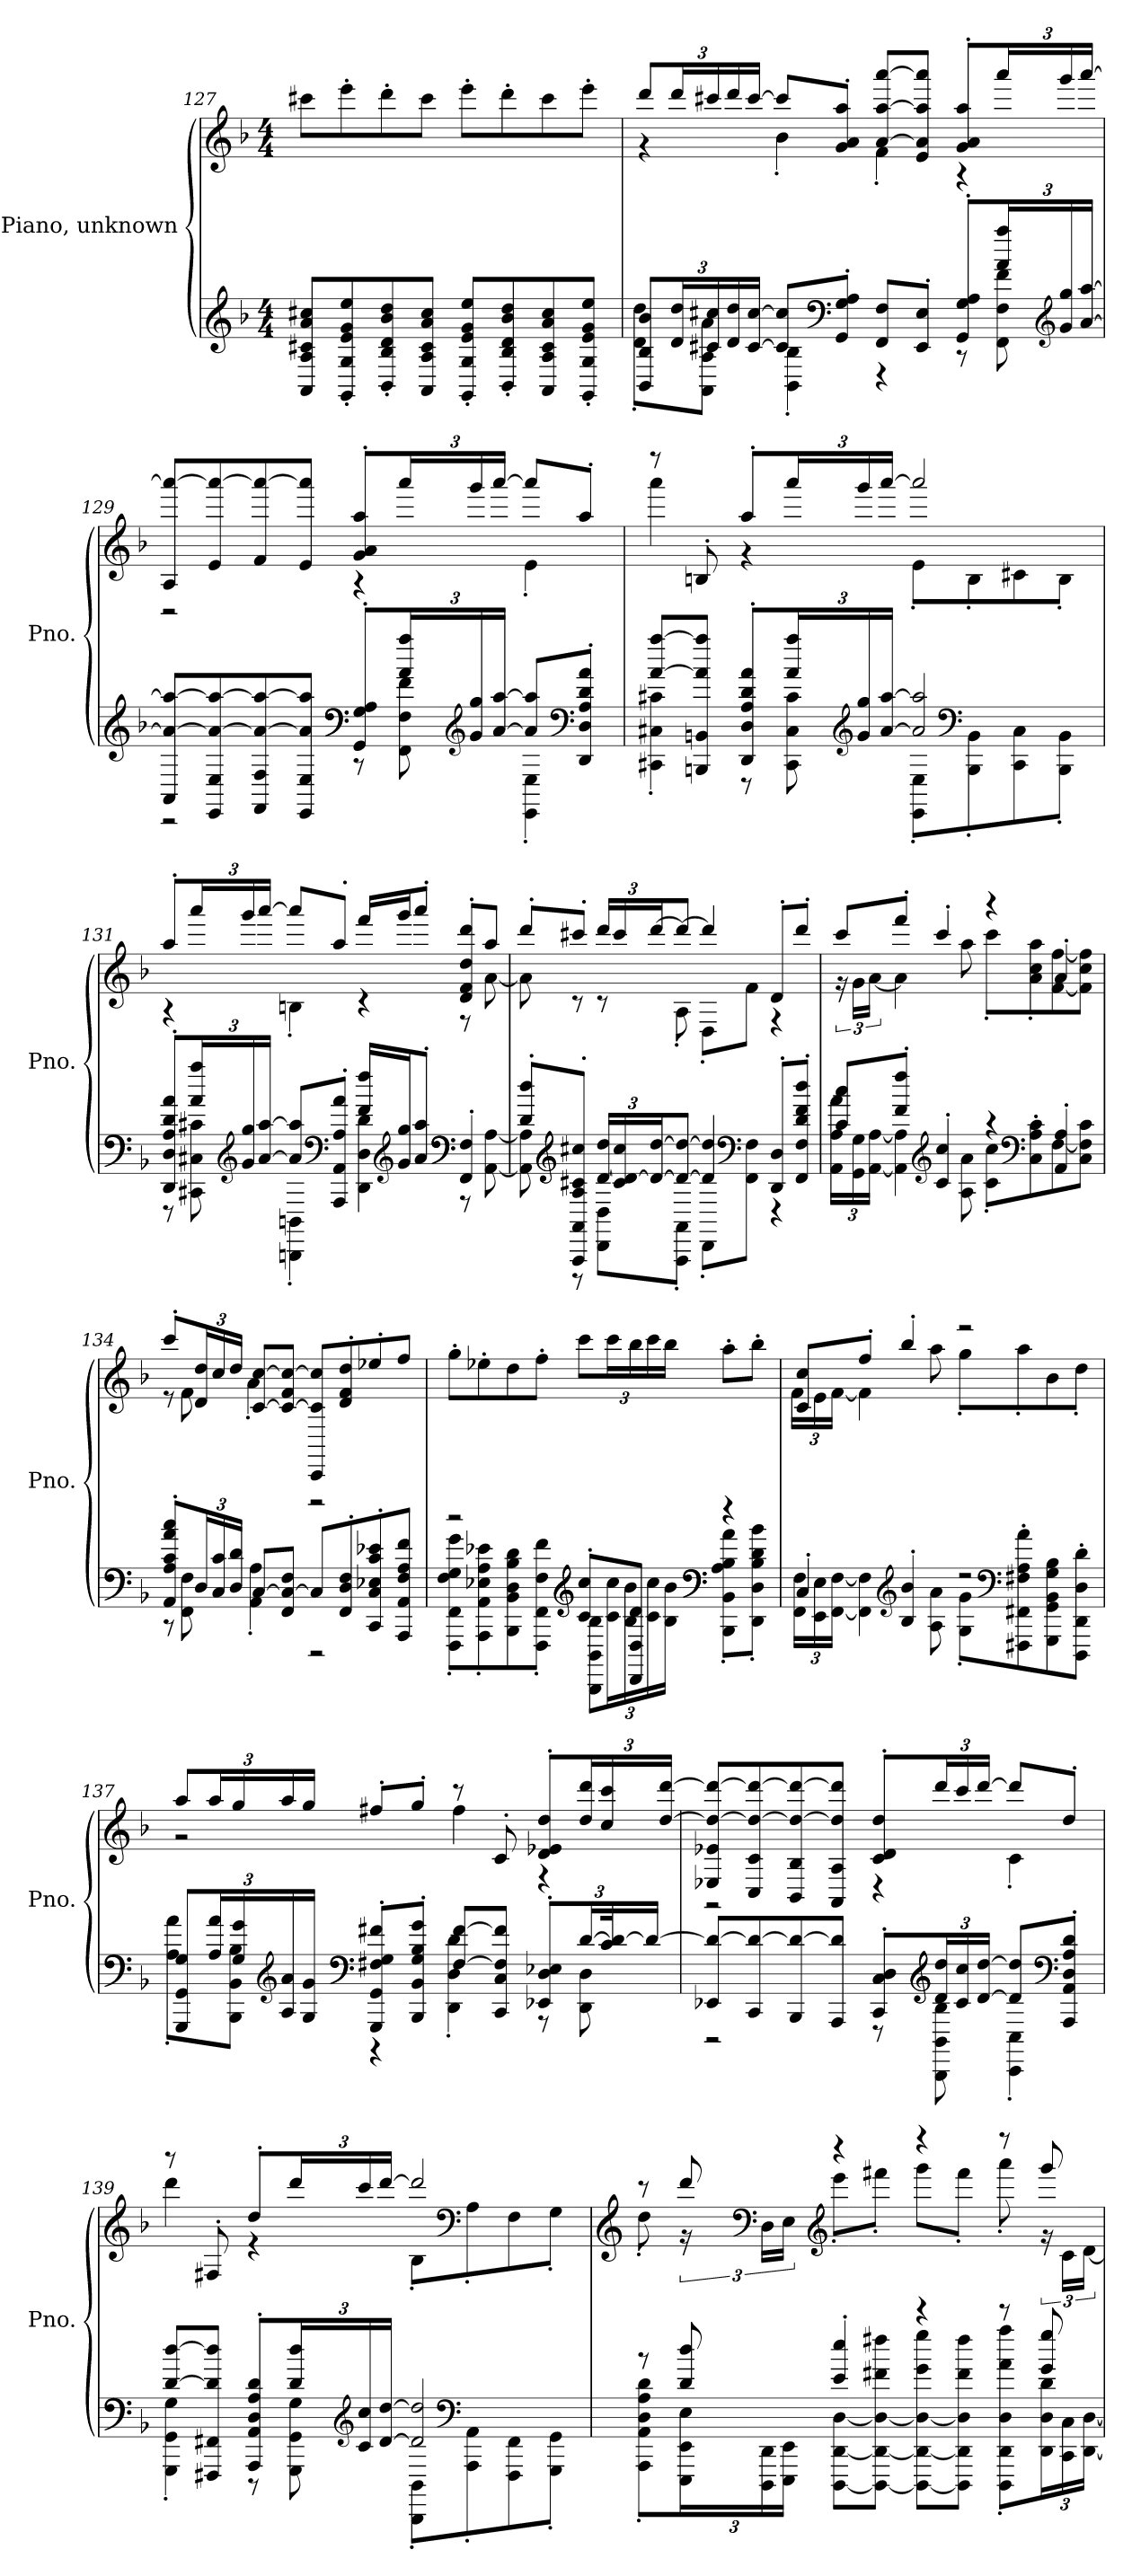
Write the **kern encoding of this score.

**kern	**kern
*part1	*part1
*staff2	*staff1
*I"Piano, unknown	*
*I'Pno.	*
*clefG2	*clefG2
*k[b-]	*k[b-]
*M4/4	*M4/4
=127	=127
8AA/ 8A/ 8c#X/ 8a/ 8cc#X/L	8ccc#X\L
8GG/' 8G/' 8e/' 8g/' 8ee/'	8eee'\
8BB-/' 8B-/' 8d/' 8b-/' 8dd/'	8ddd'\
8AA/ 8A/ 8c#/ 8a/ 8cc#/J	8ccc#\J
8GG/' 8G/' 8e/' 8g/' 8ee/'L	8eee'\L
8BB-/' 8B-/' 8d/' 8b-/' 8dd/'	8ddd'\
8AA/ 8A/ 8c#/ 8a/ 8cc#/	8ccc#\
8GG/' 8G/' 8e/' 8g/' 8ee/'J	8eee'\J
!!LO:LB:g=z
=128	=128
*Xbrackettup	*Xbrackettup
*^	*^
12BB-/ 12B-/ 12b-/L	8d\' 8dd\'L	12ddd/L	4r
24d/ 24dd/L	.	24ddd/L	.
24c#X/ 24cc#X/	8AA\ 8A\ 8a\J	24ccc#X/	.
24d/ 24dd/	.	24ddd/	.
[24c#/ [24cc#/JJ	.	[24ccc#/JJ	.
8c#/] 8cc#/]L	4BB-\' 4B-\'	8ccc#/L]	4b-'\
*clefF4	*	*	*
8GG/' 8G/' 8A/'J	.	8g/' 8a/' 8aa/'J	.
8FF/ 8F/L	4r	[8a/ [8aa/ [8aaa/L	4f'\
8EE/' 8E/'J	.	8e/ 8a/] 8aa/] 8aaa/]J	.
8GG/' 8G/' 8A/'L	8r	8g/' 8a/' 8aa/'L	4r
24a/ 24aa/L	8FF\ 8F\ 8f\	24aaa/L	.
*clefG2	*	*	*
24g/ 24gg/	.	24ggg/	.
[24a/ [24aa/JJ	.	[24aaa/JJ	.
=129	=129	=129	=129
8AA/ 8a/_ 8aa/_L	2r	8A/ 8aaa/_L	2r
8EE/ 8E/ 8a/_ 8aa/_	.	8e/ 8aaa/_	.
8FF/ 8F/ 8a/_ 8aa/_	.	8f/ 8aaa/_	.
8EE/ 8E/ 8a/] 8aa/]J	.	8e/ 8aaa/]J	.
*clefF4	*	*	*
8GG/' 8G/' 8A/'L	8r	8g/' 8a/' 8aa/'L	4r
24a/ 24aa/L	8FF\ 8F\ 8f\	24aaa/L	.
*clefG2	*	*	*
24g/ 24gg/	.	24ggg/	.
[24a/ [24aa/JJ	.	[24aaa/JJ	.
8a/] 8aa/]L	4EE\' 4E\'	8aaa/L]	4e'\
*clefF4	*	*	*
8DD/' 8D/' 8A/' 8d/' 8a/'J	.	8aa'/J	.
!!LO:LB:g=z	!!
=130	=130	=130	=130
[8a/ [8aa/L	4CC#X\' 4C#X\' 4c#X\'	8r	4aaa\
8BBBn/ 8BBn/ 8a/] 8aa/]J	.	8Bn'/	.
8DD/' 8D/' 8A/' 8d/' 8a/'L	8r	8aa'/L	4r
24a/ 24aa/L	8CC#\ 8C#\ 8c#\	24aaa/L	.
*clefG2	*	*	*
24g/ 24gg/	.	24ggg/	.
[24a/ [24aa/JJ	.	[24aaa/JJ	.
2a/] 2aa/]	8EE\' 8E\'L	2aaa/]	8e'\L
*clefF4	*	*	*
.	8BBB\' 8BB\'	.	8B'\
.	8CC#\ 8C#\	.	8c#X\
.	8BBB\' 8BB\'J	.	8B'\J
=131	=131	=131	=131
8DD/' 8D/' 8A/' 8d/' 8a/'L	8r	8aa'/L	4r
24a/ 24aa/L	8CC#X\ 8C#X\ 8c#X\	24aaa/L	.
*clefG2	*	*	*
24g/ 24gg/	.	24ggg/	.
[24a/ [24aa/JJ	.	[24aaa/JJ	.
8a/] 8aa/]L	4BBBn\' 4BBn\'	8aaa/L]	4Bn'\
*clefF4	*	*	*
8AAA/' 8AA/' 8A/' 8a/'J	.	8aa'/J	.
16f/ 16ff/LL	4DD\ 4D\ 4d\	16fff/LL	4r
*clefG2	*	*	*
16g/ 16gg/J	.	16ggg/J	.
8a/' 8aa/'J	.	8aaa'/J	.
*clefF4	*	*	*
4FF/' 4F/'	8r	8d/' 8f/' 8dd/' 8ddd/'L	8r
.	[8AA\ [8A\	8aa/J	[8a\
!!LO:LB:g=z	!!
=132	=132	=132	=132
8d/' 8dd/'L	8AA\] 8A\]	8ddd'/L	8a\]
*clefG2	*	*	*
8AAA/' 8AA/' 8A/' 8c#X/' 8cc#X/'J	8r	8ccc#X'/J	8r
[24d/ 24dd/LL	8DD\ 8D\L	24ddd/LL	8r
24c#/ 24d/_ 24cc#/	.	24ccc#/	.
24d/_ [24dd/J	.	[24ddd/J	.
8d/_ 8dd/_J	8AAA\' 8AA\'J	8ddd/J_	8A'\
4d/] 4dd/]	8DD'\L	4ddd/]	8D'\L
*clefF4	*	*	*
.	8FF\ 8F\J	.	8f\J
8DD/' 8D/'L	4r	8d'/L	4r
8FF/' 8F/' 8d/' 8f/' 8dd/'J	.	8ddd'/J	.
=133	=133	=133	=133
*	*	*	*brackettup
8c/ 8cc/L	24AA\ 24A\ 24a\LL	8ccc/L	24r
.	24GG\ 24G\	.	24g\LL
.	[24AA\ [24A\JJ	.	[24a\JJ
8f/' 8ff/'J	4AA\] 4A\]	8fff'/J	4a\]
*clefG2	*	*	*
4c/' 4cc/'	.	4ccc'/	.
.	8A\ 8a\	.	8aa\
4r	8c\' 8cc\'L	4r	8ccc'\L
*clefF4	*	*	*
.	8C\' 8A\' 8c\'	.	8a\' 8cc\' 8aa\'
4AA/' 4A/'	[8F\	4a'/	[8f\ [8ff\
.	8C\ 8F\] 8c\J	.	8f\] 8cc\ 8ff\]J
!!LO:LB:g=z	!!
=134	=134	=134	=134
8AA/' 8A/' 8c/' 8a/' 8cc/'L	8r	8ccc'/L	8r
*	*	*Xbrackettup	*
24D/L	8FF\ 8F\	24d/ 24dd/L	8f\
24C/ 24c/	.	24cc/	.
24D/ 24d/JJ	.	24dd/JJ	.
[8C/L	4AA\' 4A\'	[8c/ [8cc/L	4a'\
8FF/ 8C/_ 8F/J	.	8c/_ 8f/ 8cc/_J	.
8C/L]	2r	8CC/ 8c/] 8cc/]L	2r
8FF/' 8D/' 8F/'	.	8d/' 8f/' 8dd/'	.
8CC/' 8C/' 8E-X/' 8c/' 8e-X/'	.	8ee-X'/	.
8AAA/ 8AA/ 8F/ 8A/ 8f/J	.	8ff/J	.
*	*	*v	*v
=135	=135	=135
2r	8FFF\' 8FF\' 8F\' 8G\' 8g\'L	8gg'\L
.	8AAA\' 8AA\' 8E-X\' 8A\' 8e-X\'	8ee-X'\
.	8BBB-\ 8BB-\ 8D\ 8B-\ 8d\	8dd\
.	8FFF\' 8FF\' 8F\' 8f\'J	8ff'\J
*clefG2	*	*
8c/' 8cc/'L	12BBB-\ 12BB-\ 12B-\L	12ccc\L
.	24c\ 24cc\L	24ccc\L
8DD/ 8D/ 8d/J	24B-\ 24b-\	24bb-\
.	24c\ 24cc\	24ccc\
.	24B-\ 24b-\JJ	24bb-\JJ
*clefF4	*	*
4r	8BBB-\' 8BB-\' 8A\' 8B-\' 8a\'L	8aa'\L
.	8DD\' 8D\' 8B-\' 8d\' 8b-\'J	8bb-'\J
!!LO:PB:g=z
=136	=136	=136
*	*	*^
4C'/	24FF\ 24F\LL	8c/ 8cc/L	24f\LL
.	24EE\ 24E\	.	24e\
.	[24FF\ [24F\JJ	.	[24f\JJ
.	4FF\] 4F\]	8ff'/J	4f\]
*clefG2	*	*	*
4B-/' 4b-/'	.	4bb-'/	.
.	8A\ 8a\	.	8aa\
2r	8G\' 8g\'L	2r	8gg'\L
*clefF4	*	*	*
.	8FFF#X\' 8FF#X\' 8F#X\' 8A\' 8a\'	.	8aa'\
.	8GGG\ 8GG\ 8BB-\ 8G\ 8B-\	.	8b-\
.	8DDD\' 8DD\' 8D\' 8d\'J	.	8dd'\J
=137	=137	=137	=137
12GGG/ 12GG/ 12G/L	8A\' 8a\'L	12aa/L	2r
24A/ 24a/L	.	24aa/L	.
24G/ 24g/	8BBB-\ 8BB-\ 8B-\J	24gg/	.
*clefG2	*	*	*
24A/ 24a/	.	24aa/	.
24G/ 24g/JJ	.	24gg/JJ	.
*clefF4	*	*	*
8GGG/' 8GG/' 8F#X/' 8G/' 8f#X/'L	4r	8ff#X'/L	.
8BBB-/' 8BB-/' 8G/' 8B-/' 8g/'J	.	8gg'/J	.
[8F#/ [8f#/L	4DD\' 4D\' 4d\'	8r	4ff#\
8CC/ 8C/ 8F#/] 8f#/]J	.	8c'/	.
8EE-X/' 8D/' 8E-X/'L	8r	8d/' 8e-X/' 8dd/'L	4r
[24d/L	8DD\ 8D\	24dd/ 24ddd/L	.
48c/ 48d/_K	.	24cc/ 24ccc/	.
16d/JJ_	.	.	.
.	.	[24dd/ [24ddd/JJ	.
!!LO:LB:g=z	!!
=138	=138	=138	=138
8EE-X/ 8d/_L	2r	8E-X/ 8e-X/ 8dd/_ 8ddd/_L	2r
8CC/ 8d/_	.	8C/ 8c/ 8dd/_ 8ddd/_	.
8BBB-/ 8d/_	.	8BB-/ 8B-/ 8dd/_ 8ddd/_	.
8AAA/ 8d/]J	.	8AA/ 8A/ 8dd/] 8ddd/]J	.
8CC/' 8C/' 8D/'L	8r	8c/' 8d/' 8dd/'L	4r
*clefG2	*	*	*
24d/ 24dd/L	8BBB-\ 8BB-\ 8B-\	24ddd/L	.
24c/ 24cc/	.	24ccc/	.
[24d/ [24dd/JJ	.	[24ddd/JJ	.
8d/] 8dd/]L	4CC\' 4C\'	8ddd/L]	4c'\
*clefF4	*	*	*
8AAA/' 8AA/' 8D/' 8A/' 8d/'J	.	8dd'/J	.
=139	=139	=139	=139
[8d/ [8dd/L	4GGG\' 4GG\' 4G\'	8r	4ddd\
8FFF#X/ 8FF#X/ 8d/] 8dd/]J	.	8F#X'/	.
8AAA/' 8AA/' 8D/' 8A/' 8d/'L	8r	8dd'/L	4r
24d/ 24dd/L	8GGG\ 8GG\ 8G\	24ddd/L	.
*clefG2	*	*	*
24c/ 24cc/	.	24ccc/	.
[24d/ [24dd/JJ	.	[24ddd/JJ	.
2d/] 2dd/]	8BBB-\' 8BB-\'L	2ddd/]	8B-'\L
*clefF4	*	*clefF4	*
.	8AAA\' 8AA\'	.	8A'\
.	8FFF#\ 8FF#\	.	8F#\
.	8GGG\' 8GG\'J	.	8G'\J
!!LO:LB:g=z	!!
=140	=140	=140	=140
*	*	*clefG2	*
8r	8AAA\' 8AA\' 8D\' 8A\' 8d\'L	8r	8dd'\
*	*	*	*brackettup
8d/ 8dd/	24EEE\ 24EE\ 24E\L	8ddd/	24r
*	*	*clefF4	*
.	24DDD\ 24DD\	.	24D\LL
.	24EEE\ 24EE\JJ	.	24E\JJ
*	*	*clefG2	*
4e/' 4ee/'	[8DDD\ [8DD\ [8D\L	4r	8eee'\L
.	8DDD\_ 8DD\_ 8D\_ 8f#X\ 8ff#X\J	.	8fff#X'\J
4r	8DDD\_ 8DD\_ 8D\_ 8g\ 8gg\L	4r	8ggg\L
.	8DDD\] 8DD\] 8D\] 8f#\ 8ff#\J	.	8fff#'\J
8r	8DDD\' 8DD\' 8D\' 8a\' 8aa\'L	8r	8aaa'\
8g/ 8gg/	24DD\ 24D\ 24d\L	8ggg/	24r
.	24CC\ 24C\	.	24c\LL
.	[24DD\ [24D\JJ	.	[24d\JJ
*v	*v	*	*
*	*v	*v
=	=
*-	*-
